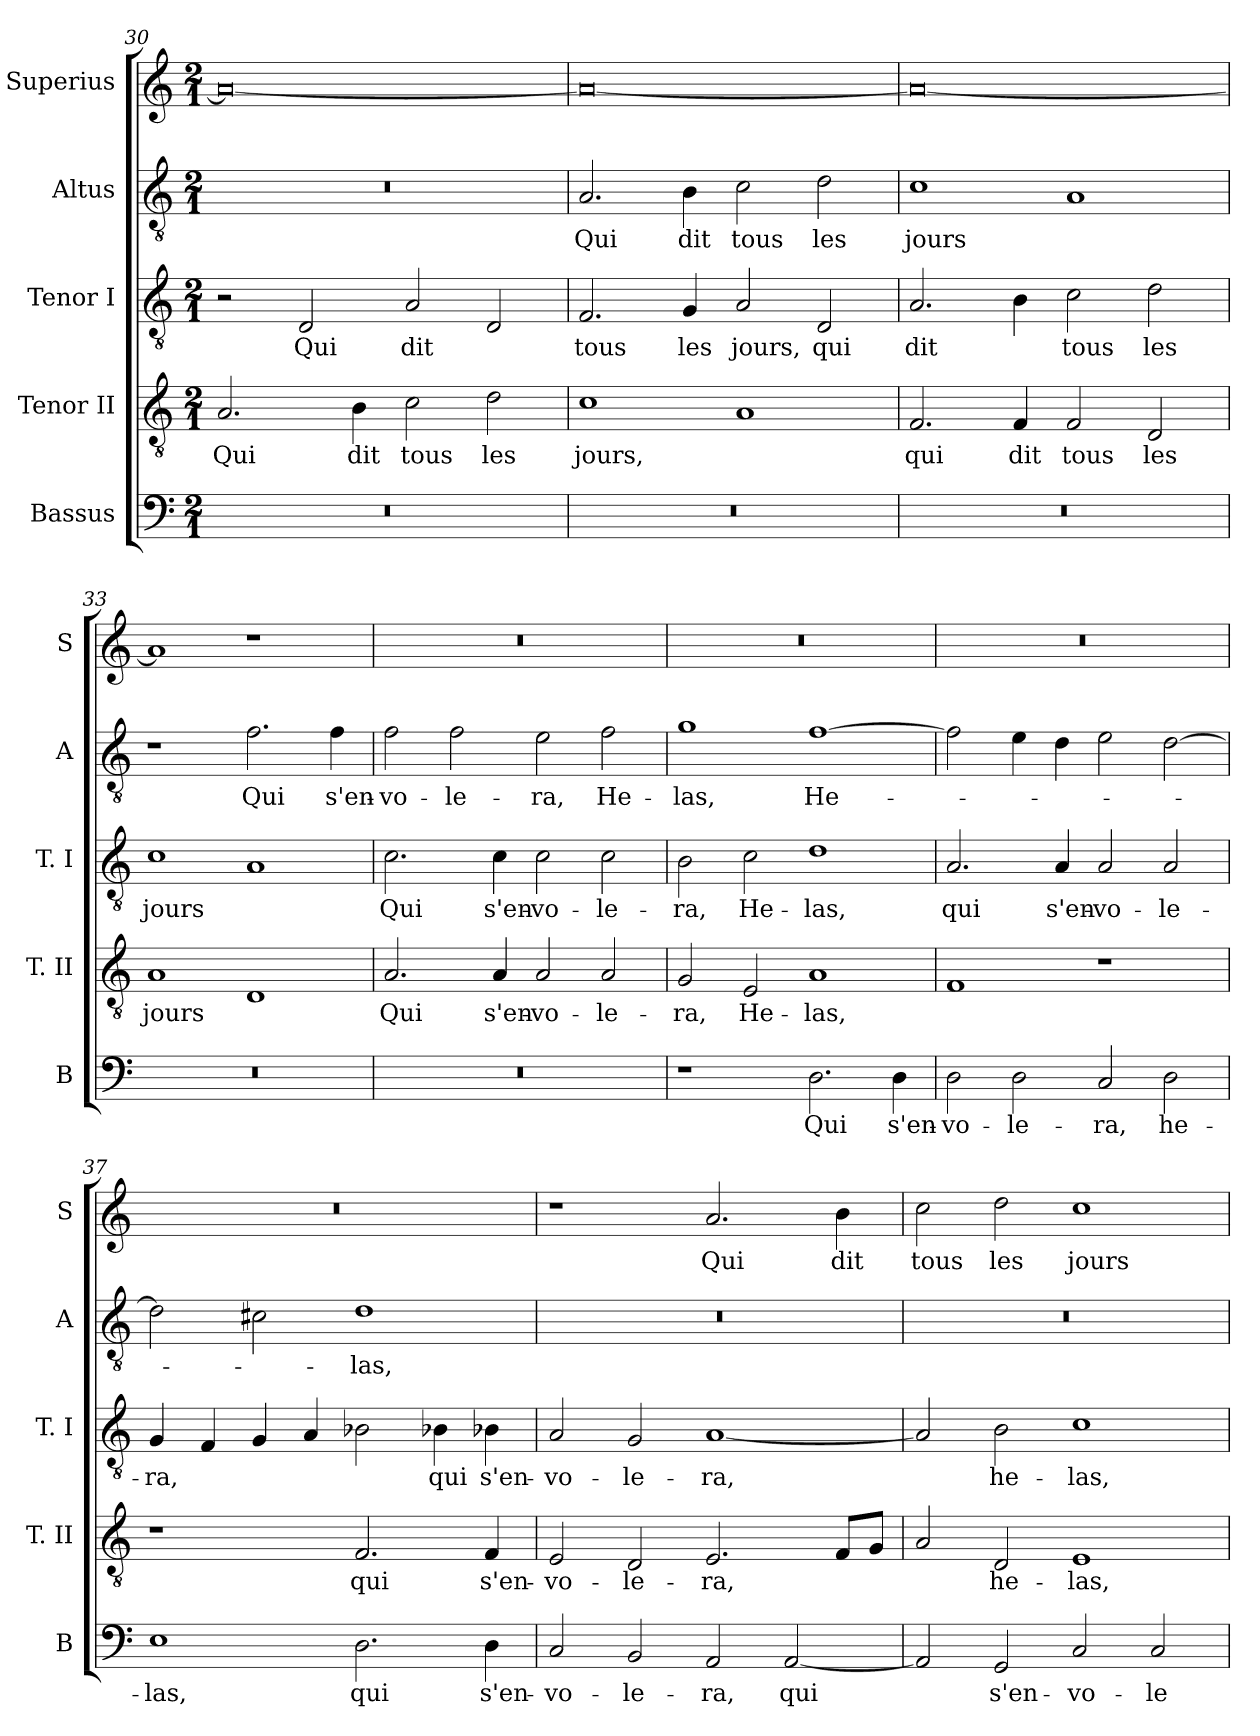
**kern	**text	**kern	**text	**kern	**text	**kern	**text	**kern	**text
*part5	*part5	*part4	*part4	*part3	*part3	*part2	*part2	*part1	*part1
*staff5	*staff5	*staff4	*staff4	*staff3	*staff3	*staff2	*staff2	*staff1	*staff1
*I"Bassus	*	*I"Tenor II	*	*I"Tenor I	*	*I"Altus	*	*I"Superius	*
*I'B	*	*I'T. II	*	*I'T. I	*	*I'A	*	*I'S	*
*clefF4	*	*clefGv2	*	*clefGv2	*	*clefGv2	*	*clefG2	*
*k[]	*	*k[]	*	*k[]	*	*k[]	*	*k[]	*
*C:	*	*C:	*	*C:	*	*C:	*	*C:	*
*M2/1	*	*M2/1	*	*M2/1	*	*M2/1	*	*M2/1	*
=30	=30	=30	=30	=30	=30	=30	=30	=30	=30
0r	.	2.A	Qui	2r	.	0r	.	0a_	.
.	.	.	.	2D	Qui	.	.	.	.
.	.	4B	dit	.	.	.	.	.	.
.	.	2c	tous	2A	dit	.	.	.	.
.	.	2d	les	2D	.	.	.	.	.
=31	=31	=31	=31	=31	=31	=31	=31	=31	=31
0r	.	1c	jours,	2.F	tous	2.A	Qui	0a_	.
.	.	.	.	4G	les	4B	dit	.	.
.	.	1A	.	2A	jours,	2c	tous	.	.
.	.	.	.	2D	qui	2d	les	.	.
=32	=32	=32	=32	=32	=32	=32	=32	=32	=32
0r	.	2.F	qui	2.A	dit	1c	jours	0a_	.
.	.	4F	dit	4B	.	.	.	.	.
.	.	2F	tous	2c	tous	1A	.	.	.
.	.	2D	les	2d	les	.	.	.	.
=33	=33	=33	=33	=33	=33	=33	=33	=33	=33
0r	.	1A	jours	1c	jours	1r	.	1a]	.
.	.	1D	.	1A	.	2.f	Qui	1r	.
.	.	.	.	.	.	4f	s'en-	.	.
=34	=34	=34	=34	=34	=34	=34	=34	=34	=34
0r	.	2.A	Qui	2.c	Qui	2f	-vo-	0r	.
.	.	.	.	.	.	2f	-le-	.	.
.	.	4A	s'en-	4c	s'en-	.	.	.	.
.	.	2A	-vo-	2c	-vo-	2e	-ra,	.	.
.	.	2A	-le-	2c	-le-	2f	He-	.	.
=35	=35	=35	=35	=35	=35	=35	=35	=35	=35
1r	.	2G	-ra,	2B	-ra,	1g	-las,	0r	.
.	.	2E	He-	2c	He-	.	.	.	.
2.D	Qui	1A	-las,	1d	-las,	[1f	He-	.	.
4D	s'en-	.	.	.	.	.	.	.	.
=36	=36	=36	=36	=36	=36	=36	=36	=36	=36
2D	-vo-	1F	.	2.A	qui	2f]	.	0r	.
2D	-le-	.	.	.	.	4e	.	.	.
.	.	.	.	4A	s'en-	4d	.	.	.
2C	-ra,	1r	.	2A	-vo-	2e	.	.	.
2D	he-	.	.	2A	-le-	[2d	.	.	.
=37	=37	=37	=37	=37	=37	=37	=37	=37	=37
1E	-las,	1r	.	4G	-ra,	2d]	.	0r	.
.	.	.	.	4F	.	.	.	.	.
.	.	.	.	4G	.	2c#X	.	.	.
.	.	.	.	4A	.	.	.	.	.
2.D	qui	2.F	qui	2B-X	.	1d	-las,	.	.
.	.	.	.	4B-X	qui	.	.	.	.
4D	s'en-	4F	s'en-	4B-X	s'en-	.	.	.	.
=38	=38	=38	=38	=38	=38	=38	=38	=38	=38
2C	-vo-	2E	-vo-	2A	-vo-	0r	.	1r	.
2BB	-le-	2D	-le-	2G	-le-	.	.	.	.
2AA	-ra,	2.E	-ra,	[1A	-ra,	.	.	2.a	Qui
[2AA	qui	.	.	.	.	.	.	.	.
.	.	8FL	.	.	.	.	.	4b	dit
.	.	8GJ	.	.	.	.	.	.	.
=39	=39	=39	=39	=39	=39	=39	=39	=39	=39
2AA]	.	2A	.	2A]	.	0r	.	2cc	tous
2GG	s'en-	2D	he-	2B	he-	.	.	2dd	les
2C	-vo-	1E	-las,	1c	-las,	.	.	1cc	jours
2C	-le-	.	.	.	.	.	.	.	.
=	=	=	=	=	=	=	=	=	=
*-	*-	*-	*-	*-	*-	*-	*-	*-	*-
